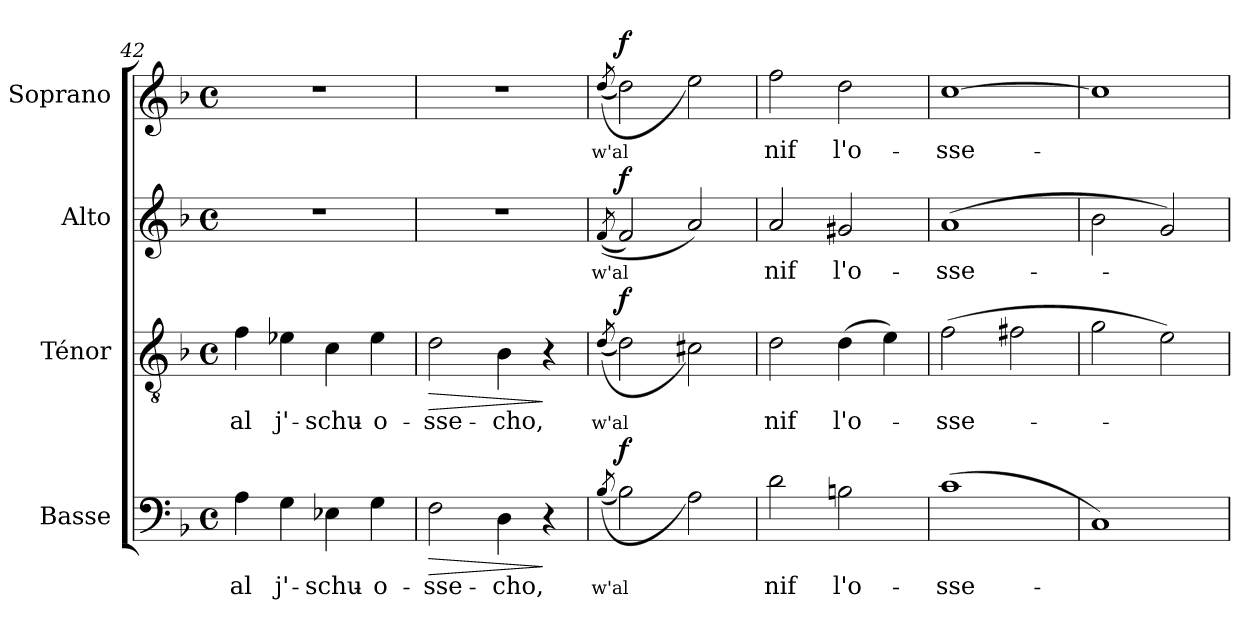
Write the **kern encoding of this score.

**kern	**text	**dynam	**kern	**text	**dynam	**kern	**text	**dynam	**kern	**text	**dynam
*part4	*part4	*part4	*part3	*part3	*part3	*part2	*part2	*part2	*part1	*part1	*part1
*staff4	*staff4	*staff4	*staff3	*staff3	*staff3	*staff2	*staff2	*staff2	*staff1	*staff1	*staff1
*I"Basse	*	*	*I"Ténor	*	*	*I"Alto	*	*	*I"Soprano	*	*
*I'B.	*	*	*I'T.	*	*	*I'A.	*	*	*I'S.	*	*
*clefF4	*	*	*clefGv2	*	*	*clefG2	*	*	*clefG2	*	*
*	*	*	*ITrd7c12	*	*	*	*	*	*	*	*
*k[b-]	*	*	*k[b-]	*	*	*k[b-]	*	*	*k[b-]	*	*
*F:	*	*	*F:	*	*	*F:	*	*	*F:	*	*
*M4/4	*	*	*M4/4	*	*	*M4/4	*	*	*M4/4	*	*
*met(c)	*	*	*met(c)	*	*	*met(c)	*	*	*met(c)	*	*
=42	=42	=42	=42	=42	=42	=42	=42	=42	=42	=42	=42
!	!LO:LY:b:color=#000000	!	!	!	!	!	!	!	!	!	!
!	!	!	!	!LO:LY:b:color=#000000	!	!	!	!	!	!	!
4Ai\	-al	.	4Fi\	-al	.	1r	.	.	1r	.	.
!	!LO:LY:b:color=#000000	!	!	!	!	!	!	!	!	!	!
!	!	!	!	!LO:LY:b:color=#000000	!	!	!	!	!	!	!
4Gi\	j'-	.	4E-Xi\	j'-	.	.	.	.	.	.	.
!	!LO:LY:b:color=#000000	!	!	!	!	!	!	!	!	!	!
!	!	!	!	!LO:LY:b:color=#000000	!	!	!	!	!	!	!
4E-Xi\	-schu-	.	4Ci\	-schu-	.	.	.	.	.	.	.
!	!LO:LY:b:color=#000000	!	!	!	!	!	!	!	!	!	!
!	!	!	!	!LO:LY:b:color=#000000	!	!	!	!	!	!	!
4Gi\	-o-	.	4E-i\	-o-	.	.	.	.	.	.	.
=43	=43	=43	=43	=43	=43	=43	=43	=43	=43	=43	=43
!	!LO:LY:b:color=#000000	!LO:HP:b	!	!	!	!	!	!	!	!	!
!	!	!	!	!LO:LY:b:color=#000000	!LO:HP:b	!	!	!	!	!	!
2Fi\	-sse-	>	2Di\	-sse-	>	1r	.	.	1r	.	.
!	!LO:LY:b:color=#000000	!	!	!	!	!	!	!	!	!	!
!	!	!	!	!LO:LY:b:color=#000000	!	!	!	!	!	!	!
4Di\	-cho,	.	4BB-i\	-cho,	.	.	.	.	.	.	.
4r	.	]	4r	.	]	.	.	.	.	.	.
=44	=44	=44	=44	=44	=44	=44	=44	=44	=44	=44	=44
!	!	!	!	!	!	!	!	!	!	!LO:LY:b:color=#000000	!
!	!	!	!	!	!	!	!LO:LY:b:color=#000000	!	!	!	!
!	!	!	!	!LO:LY:b:color=#000000	!	!	!	!	!	!	!
!	!LO:LY:b:color=#000000	!	!	!	!	!	!	!	!	!	!
((8qB-i/	w'al	.	((8qDi/	w'al	.	((8qfi/	w'al	.	((8qddi/	w'al	.
2B-i\)	.	f	2Di\)	.	f	2fi/)	.	f	2ddi\)	.	f
2Ai\)	.	.	2C#Xi\)	.	.	2ai/)	.	.	2eei\)	.	.
=45	=45	=45	=45	=45	=45	=45	=45	=45	=45	=45	=45
!	!LO:LY:b:color=#000000	!	!	!	!	!	!	!	!	!	!
!	!	!	!	!LO:LY:b:color=#000000	!	!	!	!	!	!	!
!	!	!	!	!	!	!	!LO:LY:b:color=#000000	!	!	!	!
!	!	!	!	!	!	!	!	!	!	!LO:LY:b:color=#000000	!
2di\	nif	.	2Di\	nif	.	2ai/	nif	.	2ffi\	nif	.
!	!LO:LY:b:color=#000000	!	!	!	!	!	!	!	!	!	!
!	!	!	!	!LO:LY:b:color=#000000	!	!	!	!	!	!	!
!	!	!	!	!	!	!	!LO:LY:b:color=#000000	!	!	!	!
!	!	!	!	!	!	!	!	!	!	!LO:LY:b:color=#000000	!
2Bni\	l'o-	.	(4Di\	l'o-	.	2g#Xi/	l'o-	.	2ddi\	l'o-	.
.	.	.	4Ei\)	.	.	.	.	.	.	.	.
=46	=46	=46	=46	=46	=46	=46	=46	=46	=46	=46	=46
!	!LO:LY:b:color=#000000	!	!	!	!	!	!	!	!	!	!
!	!	!	!	!LO:LY:b:color=#000000	!	!	!	!	!	!	!
!	!	!	!	!	!	!	!LO:LY:b:color=#000000	!	!	!	!
!	!	!	!	!	!	!	!	!	!	!LO:LY:b:color=#000000	!
(1ci	-sse-	.	(2Fi\	-sse-	.	(1ai	-sse-	.	[>1cci	-sse-	.
.	.	.	2F#Xi\	.	.	.	.	.	.	.	.
=47	=47	=47	=47	=47	=47	=47	=47	=47	=47	=47	=47
1Ci)	.	.	2Gi\	.	.	2b-i\	.	.	1cci]	.	.
.	.	.	2Ei\)	.	.	2gi/)	.	.	.	.	.
=	=	=	=	=	=	=	=	=	=	=	=
*-	*-	*-	*-	*-	*-	*-	*-	*-	*-	*-	*-
